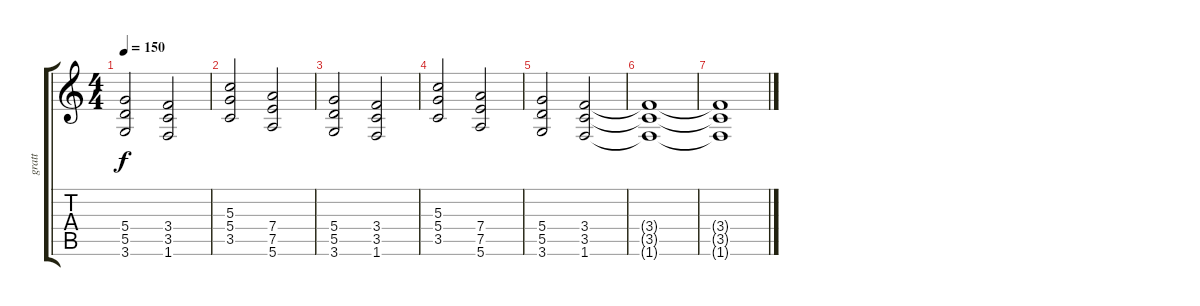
\track ("gratt" "gratt") {instrument distortionguitar}
\staff {score tabs}
\tuning (E4 B3 G3 D3 A2 E2) {hide}
\ts (4 4)
\tempo 150
\clef g2
\ks c
(5.4 5.5 3.6).2{dy f} (3.4 3.5 1.6).2 |
(5.3 5.4 3.5).2 (7.4 7.5 5.6).2 |
(5.4 5.5 3.6).2 (3.4 3.5 1.6).2 |
(5.3 5.4 3.5).2 (7.4 7.5 5.6).2 |
(5.4 5.5 3.6).2 (3.4 3.5 1.6).2 |
(3.4{t} 3.5{t} 1.6{t}).1 |
(3.4{t} 3.5{t} 1.6{t}).1
